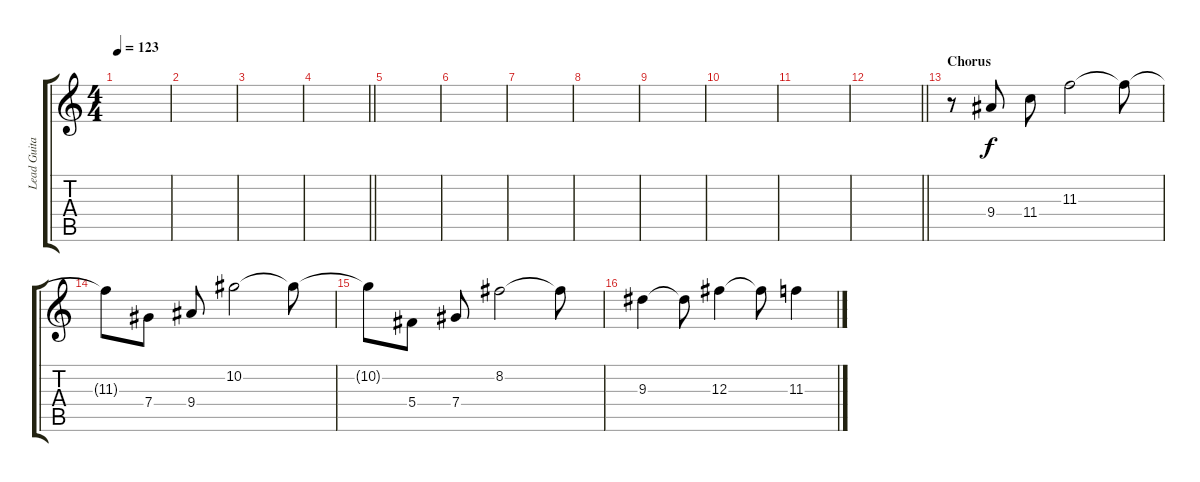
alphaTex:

\track ("Lead Guitar" "Lead Guita") {instrument electricguitarclean}
\staff {score tabs}
\tuning (Eb4 Bb3 Gb3 Db3 Ab2 Eb2) {hide}
\ts (4 4)
\tempo 123
\clef g2
\ks c
|
|
|
\barLineRight lightlight
|
|
|
|
|
|
|
|
\barLineRight lightlight
|
\section ("" "Chorus")
r.8{volume 12} 9.4.8 11.4.8 11.3.2 11.3{t}.8 |
11.3{t}.8 7.4.8 9.4.8 10.2.2 10.2{t}.8 |
10.2{t}.8 5.4.8 7.4.8 8.2.2 8.2{t}.8 |
9.3.4 9.3{t}.8 12.3.4 12.3{t}.8 11.3.4
